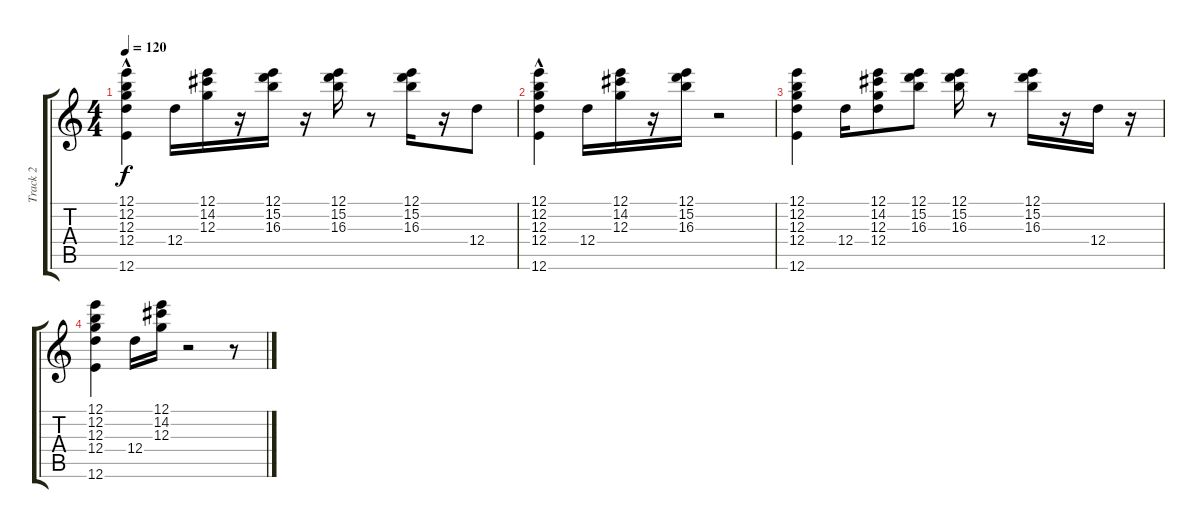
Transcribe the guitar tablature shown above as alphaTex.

\track ("Track 2" "Track 2") {instrument electricguitarclean}
\staff {score tabs}
\tuning (E4 B3 G3 D3 A2 E2) {hide}
\ts (4 4)
\tempo 120
\clef g2
\ks c
(12.1 12.2 12.3 12.4{hac} 12.6).4{dy f} 12.4.16 (12.1 14.2 12.3).16 r.16 (12.1 15.2 16.3).16 r.16 (12.1 15.2 16.3).16 r.8 (12.1 15.2 16.3).16 r.16 12.4.8 |
(12.1 12.2 12.3 12.4{hac} 12.6).4 12.4.16 (12.1 14.2 12.3).16 r.16 (12.1 15.2 16.3).16 r.2 |
(12.1 12.2 12.3 12.4 12.6).4 12.4.16 (12.1 14.2 12.3 12.4).8 (12.1 15.2 16.3).8 (12.1 15.2 16.3).16 r.8 (12.1 15.2 16.3).16 r.16 12.4.16 r.16 |
(12.1 12.2 12.3 12.4 12.6).4 12.4.16 (12.1 14.2 12.3).16 r.2 r.8
